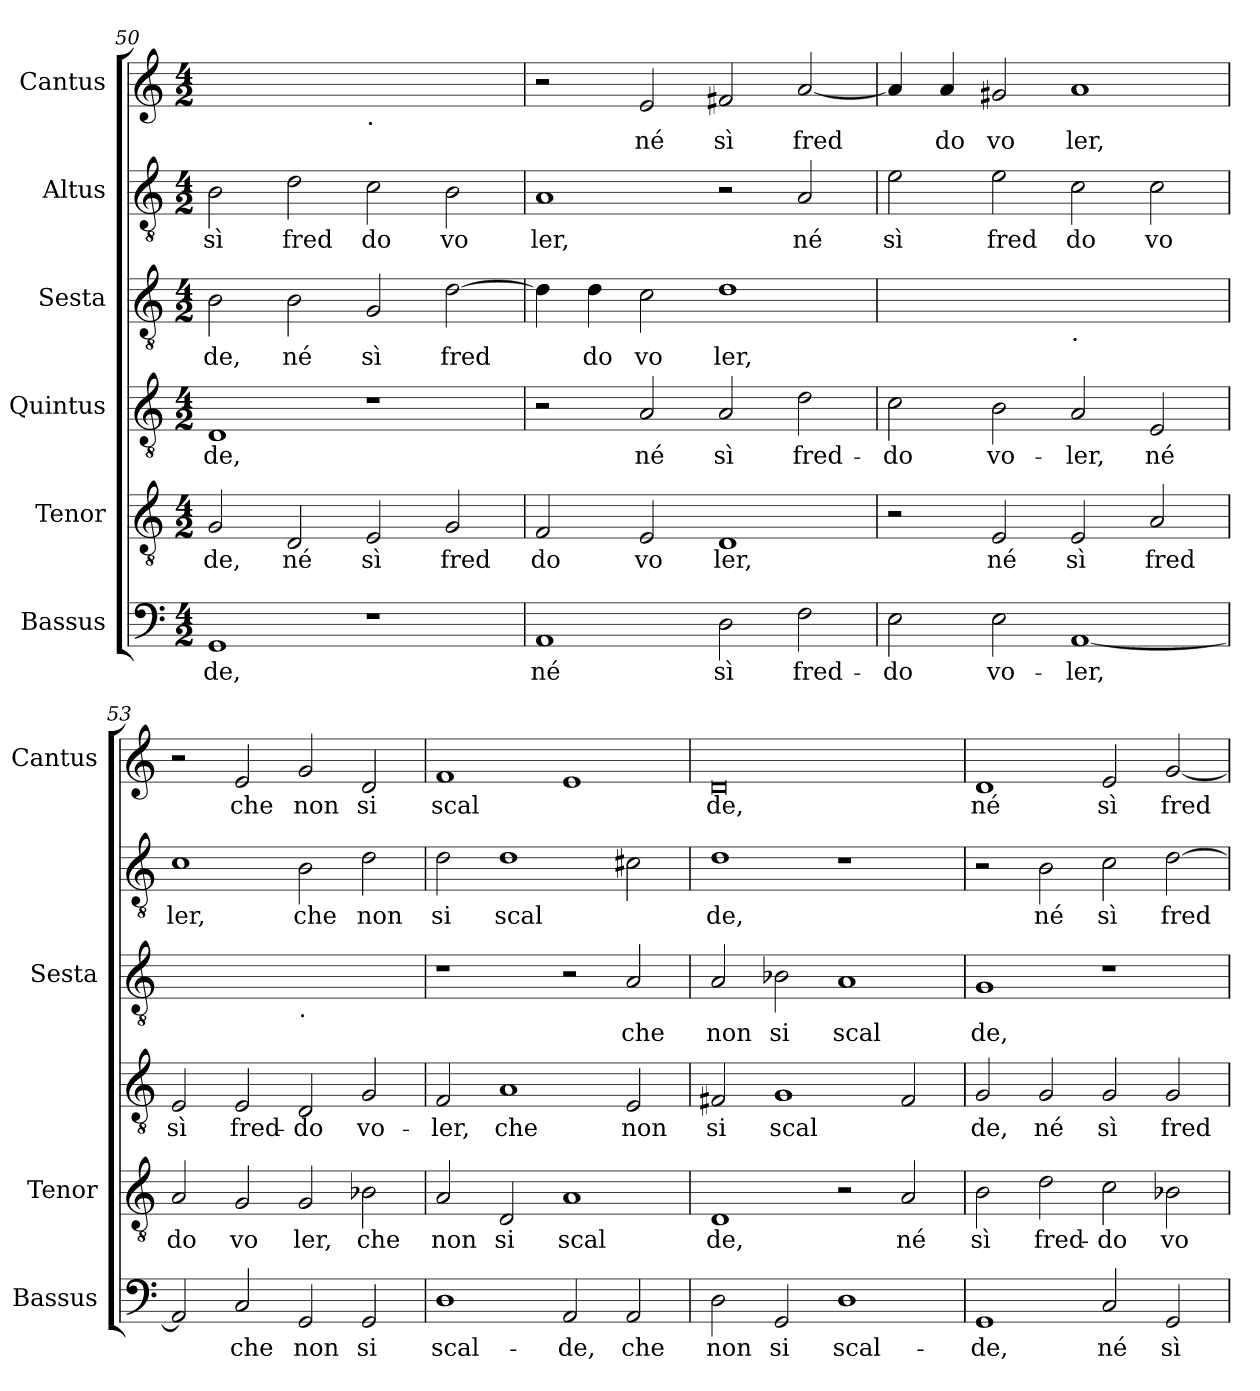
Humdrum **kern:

**kern	**text	**kern	**text	**kern	**text	**kern	**text	**kern	**text	**kern	**text
*part6	*part6	*part5	*part5	*part4	*part4	*part3	*part3	*part2	*part2	*part1	*part1
*staff6	*staff6	*staff5	*staff5	*staff4	*staff4	*staff3	*staff3	*staff2	*staff2	*staff1	*staff1
*I"Bassus	*	*I"Tenor	*	*I"Quintus	*	*I"Sesta	*	*I"Altus	*	*I"Cantus	*
*I'Bassus	*	*I'Tenor	*	*	*	*I'Sesta	*	*	*	*I'Cantus	*
*clefF4	*	*clefGv2	*	*clefGv2	*	*clefGv2	*	*clefGv2	*	*clefG2	*
*k[]	*	*k[]	*	*k[]	*	*k[]	*	*k[]	*	*k[]	*
*M4/2	*	*M4/2	*	*M4/2	*	*M4/2	*	*M4/2	*	*M4/2	*
=50	=50	=50	=50	=50	=50	=50	=50	=50	=50	=50	=50
*	*	*	*	*	*	*	*	*	*	*^	*
1GG	-de,	2G/	de,	1D	-de,	2B\	de,	2B\	sì	0ryy	1ryy	.
.	.	2D/	né	.	.	2B\	né	2d\	fred	.	.	.
!	!	!	!	!	!	!	!	!	!	!	!LO:TX:b:t=.	!
1r	.	2E/	sì	1r	.	2G/	sì	2c\	do	.	1ryy	.
.	.	2G/	fred	.	.	[2d\	fred	2B\	vo	.	.	.
*	*	*	*	*	*	*	*	*	*	*v	*v	*
=51	=51	=51	=51	=51	=51	=51	=51	=51	=51	=51	=51
1AA	né	2F/	do	2r	.	4d\]	.	1A	ler,	2r	.
.	.	.	.	.	.	4d\	do	.	.	.	.
.	.	2E/	vo	2A/	né	2c\	vo	.	.	2e/	né
2D\	sì	1D	ler,	2A/	sì	1d	ler,	2r	.	2f#X/	sì
2F\	fred-	.	.	2d\	fred-	.	.	2A/	né	[2a/	fred
=52	=52	=52	=52	=52	=52	=52	=52	=52	=52	=52	=52
*	*	*	*	*	*	*^	*	*	*	*	*
2E\	-do	2r	.	2c\	-do	0ryy	1ryy	.	2e\	sì	4a/]	.
.	.	.	.	.	.	.	.	.	.	.	4a/	do
2E\	vo-	2E/	né	2B\	vo-	.	.	.	2e\	fred	2g#X/	vo
!	!	!	!	!	!	!	!LO:TX:b:t=.	!	!	!	!	!
[1AA	-ler,	2E/	sì	2A/	-ler,	.	1ryy	.	2c\	do	1a	ler,
.	.	2A/	fred	2E/	né	.	.	.	2c\	vo	.	.
=53	=53	=53	=53	=53	=53	=53	=53	=53	=53	=53	=53	=53
2AA/]	.	2A/	do	2E/	sì	0ryy	1ryy	.	1c	ler,	2r	.
2C/	che	2G/	vo	2E/	fred-	.	.	.	.	.	2e/	che
!	!	!	!	!	!	!	!LO:TX:b:t=.	!	!	!	!	!
2GG/	non	2G/	ler,	2D/	-do	.	1ryy	.	2B\	che	2g/	non
2GG/	si	2B-X\	che	2G/	vo-	.	.	.	2d\	non	2d/	si
*	*	*	*	*	*	*v	*v	*	*	*	*	*
=54	=54	=54	=54	=54	=54	=54	=54	=54	=54	=54	=54
1D	scal-	2A/	non	2F/	-ler,	1r	.	2d\	si	1f	scal
.	.	2D/	si	1A	che	.	.	1d	scal	.	.
2AA/	-de,	1A	scal	.	.	2r	.	.	.	1e	.
2AA/	che	.	.	2E/	non	2A/	che	2c#X\	.	.	.
=55	=55	=55	=55	=55	=55	=55	=55	=55	=55	=55	=55
2D\	non	1D	de,	2F#X/	si	2A/	non	1d	de,	0d	de,
2GG/	si	.	.	1G	scal	2B-X\	si	.	.	.	.
1D	scal-	2r	.	.	.	1A	scal	1r	.	.	.
.	.	2A/	né	2F#/	.	.	.	.	.	.	.
=56	=56	=56	=56	=56	=56	=56	=56	=56	=56	=56	=56
1GG	-de,	2B\	sì	2G/	de,	1G	de,	2r	.	1d	né
.	.	2d\	fred-	2G/	né	.	.	2B\	né	.	.
2C/	né	2c\	-do	2G/	sì	1r	.	2c\	sì	2e/	sì
2GG/	sì	2B-X\	vo-	2G/	fred	.	.	[2d\	fred-	[2g/	fred-
=	=	=	=	=	=	=	=	=	=	=	=
*-	*-	*-	*-	*-	*-	*-	*-	*-	*-	*-	*-
